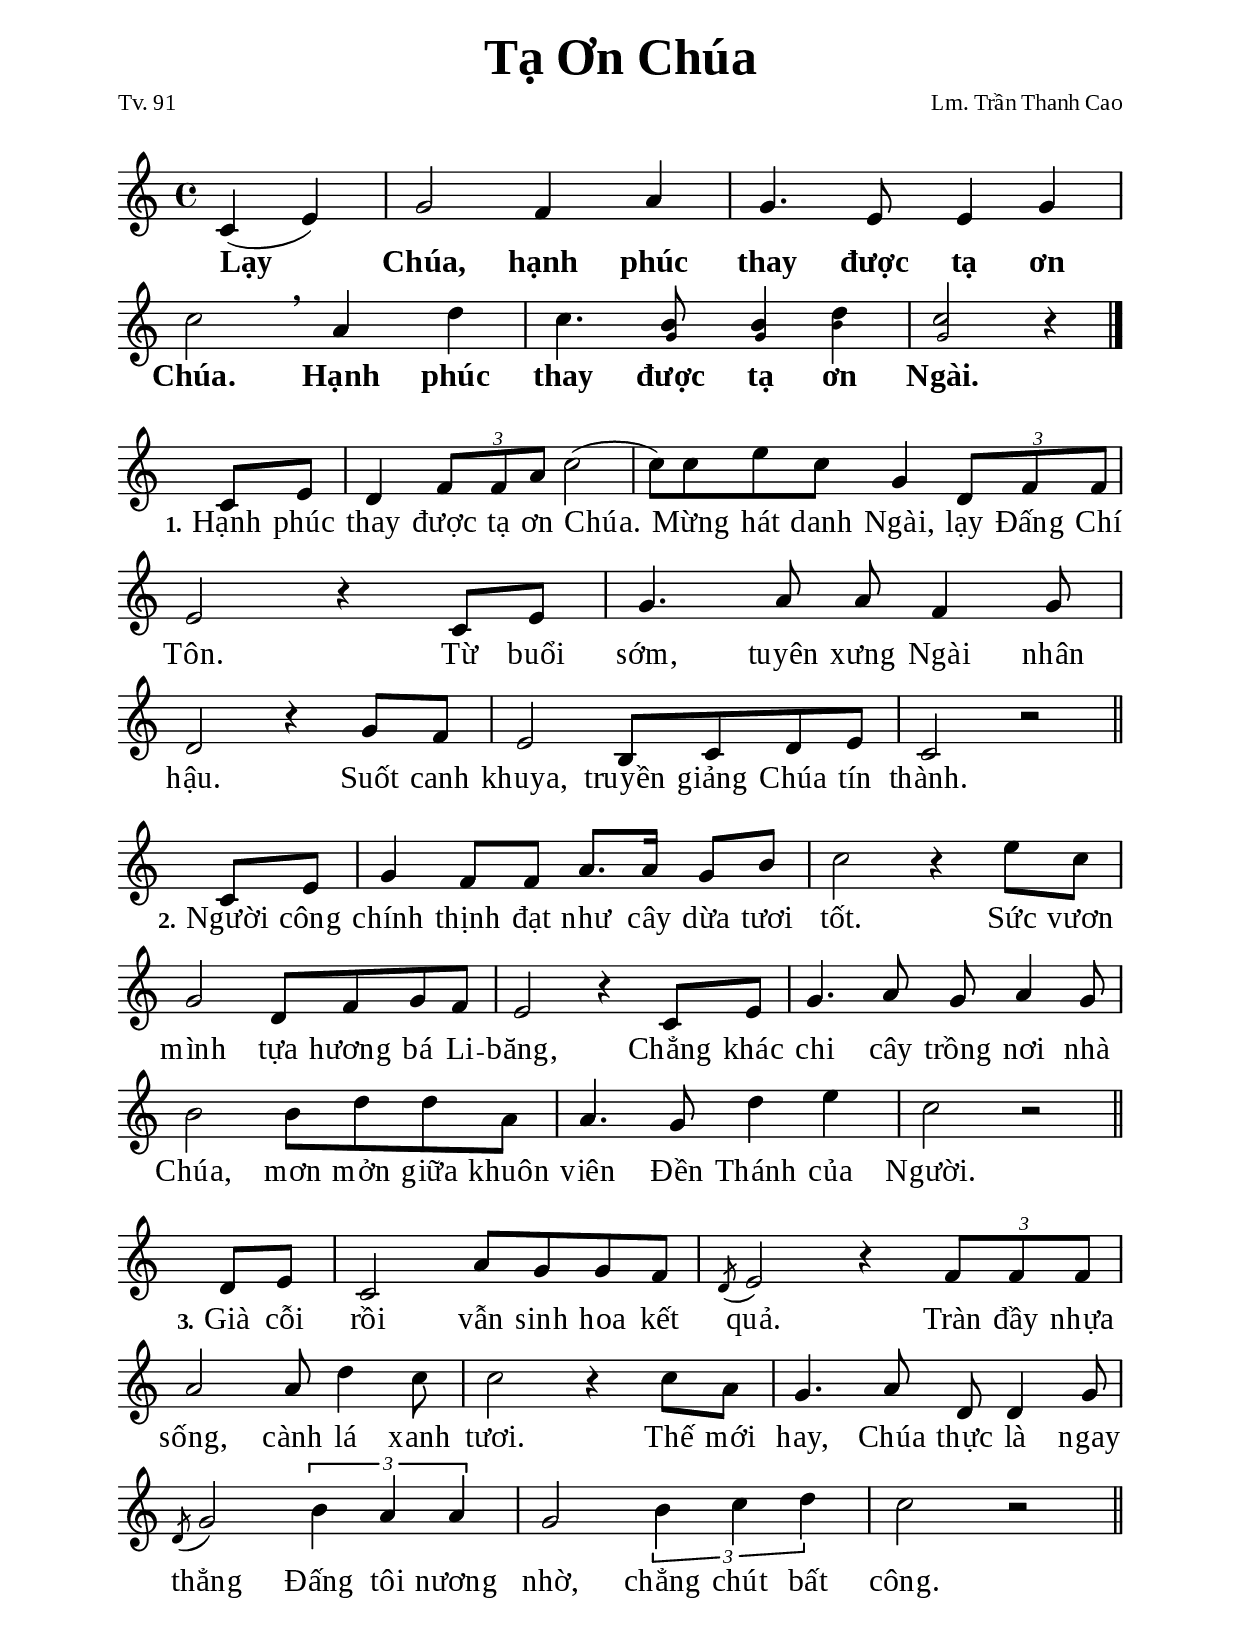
% Cài đặt chung
\version "2.20.0"
\include "english.ly"

\header {
  title = \markup { \fontsize #3 "Tạ Ơn Chúa" }
  poet = "Tv. 91"
  composer = "Lm. Trần Thanh Cao"
  arranger = " "
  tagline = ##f
}

\paper {
  #(set-paper-size "a4")
  top-margin = 10\mm
  bottom-margin = 10\mm
  left-margin = 20\mm
  right-margin = 20\mm
  indent = #0
  #(define fonts
    (make-pango-font-tree
      "Liberation Serif"
      "Liberation Serif"
      "Liberation Serif"
      (/ 20 20)))
  page-count = #1
}

% Nhạc điệp khúc
nhacDiepKhuc = \relative c' {
  \partial 2 c4 (e) |
  g2 f4 a |
  g4. e8 e4 g |
  c2 \breathe a4 d |
  c4.
  <b \tweak font-size #-2 g>8
  <b \tweak font-size #-2 g>4
  <d \tweak font-size #-2 b> |
  <c \tweak font-size #-2 g>2 r4 \bar "|."
}

% Nhạc phiên khúc
nhacPhienKhucMot = \relative c' {
  \partial 4 c8 e |
  d4 \tuplet 3/2 { f8 f a } c2 ( |
  c8) c e c g4 \tuplet 3/2 { d8 f f } |
  e2 r4 c8 e |
  g4. a8 a f4 g8 |
  d2 r4 g8 f |
  e2 b8 c d e |
  c2 r \bar "||"
}

nhacPhienKhucHai = \relative c' {
  \partial 4 c8 e |
  g4 f8 f a8. a16 g8 b |
  c2 r4 e8 c |
  g2 d8 f g f |
  e2 r4 c8 e |
  g4. a8 g a4 g8 |
  b2 b8 d d a |
  a4. g8 d'4 e |
  c2 r \bar "||"
}

nhacPhienKhucBa = \relative c' {
  \partial 4 d8 e |
  c2 a'8 g g f |
  \acciaccatura d8 e2 r4 \tuplet 3/2 { f8 f f } |
  a2 a8 d4 c8 |
  c2 r4 c8 a |
  g4. a8 d, d4 g8 |
  \acciaccatura d8 g2 \tuplet 3/2 { b4 a a } |
  g2 \tuplet 3/2 { b4 c d } |
  c2 r \bar "||"
}

% Lời điệp khúc
loiDiepKhuc = \lyricmode {
  Lạy Chúa, hạnh phúc thay được tạ ơn Chúa.
  Hạnh phúc thay được tạ ơn Ngài.
}

% Lời phiên khúc
loiPhienKhucMot = \lyricmode {
  \set stanza = #"1."
  Hạnh phúc thay được tạ ơn Chúa.
  Mừng hát danh Ngài, lạy Đấng Chí Tôn.
  Từ buổi sớm, tuyên xưng Ngài nhân hậu.
  Suốt canh khuya, truyền giảng Chúa tín thành.
}

loiPhienKhucHai = \lyricmode {
  \set stanza = #"2."
  Người công chính thịnh đạt như cây dừa tươi tốt.
  Sức vươn mình tựa hương bá Li -- băng,
  Chẳng khác chi cây trồng nơi nhà Chúa,
  mơn mởn giữa khuôn viên Đền Thánh của Người.
}

loiPhienKhucBa = \lyricmode {
  \set stanza = #"3."
  Già cỗi rồi vẫn sinh hoa kết quả.
  Tràn đầy nhựa sống, cành lá xanh tươi.
  Thế mới hay, Chúa thực là ngay thẳng
  Đấng tôi nương nhờ, chẳng chút bất công.
}


% Dàn trang
\score {
  \new ChoirStaff <<
    \new Staff = diepKhuc \with {
        \consists "Merge_rests_engraver"
        \magnifyStaff #(magstep +1)
      }
      <<
      \new Voice = beSop {
        \key c \major \time 4/4 \stemNeutral \nhacDiepKhuc
      }
    >>
    \new Lyrics \lyricsto beSop \loiDiepKhuc
  >>
  \layout {
    \override Lyrics.LyricText.font-series = #'bold
    \override Lyrics.LyricText.font-size = #+3
    \override Lyrics.LyricSpace.minimum-distance = #4.0
    \override Score.BarNumber.break-visibility = ##(#f #f #f)
    \override Score.SpacingSpanner.uniform-stretching = ##t
  }
}

\score {
  \new ChoirStaff <<
    \new Staff = phienKhuc \with {
        \magnifyStaff #(magstep +1)
      }
      <<
      \new Voice = beSop {
        \key c \major \time 4/4 \nhacPhienKhucMot
      }
    >>
    \new Lyrics \lyricsto beSop \loiPhienKhucMot
  >>
  \layout {
    \override Staff.TimeSignature.transparent = ##t
    \override Lyrics.LyricText.font-size = #+3
    \override Lyrics.LyricSpace.minimum-distance = #1.0
    \override Score.BarNumber.break-visibility = ##(#f #f #f)
    \override Score.SpacingSpanner.uniform-stretching = ##t
  }
}

\score {
  \new ChoirStaff <<
    \new Staff = phienKhuc \with {
        \magnifyStaff #(magstep +1)
      }
      <<
      \new Voice = beSop {
        \key c \major \time 4/4 \nhacPhienKhucHai
      }
    >>
    \new Lyrics \lyricsto beSop \loiPhienKhucHai
  >>
  \layout {
    \override Staff.TimeSignature.transparent = ##t
    \override Lyrics.LyricText.font-size = #+3
    \override Lyrics.LyricSpace.minimum-distance = #1.0
    \override Score.BarNumber.break-visibility = ##(#f #f #f)
    \override Score.SpacingSpanner.uniform-stretching = ##t
  }
}

\score {
  \new ChoirStaff <<
    \new Staff = phienKhuc \with {
        \magnifyStaff #(magstep +1)
      }
      <<
      \new Voice = beSop {
        \key c \major \time 4/4 \nhacPhienKhucBa
      }
    >>
    \new Lyrics \lyricsto beSop \loiPhienKhucBa
  >>
  \layout {
    \override Staff.TimeSignature.transparent = ##t
    \override Lyrics.LyricText.font-size = #+3
    \override Lyrics.LyricSpace.minimum-distance = #1.0
    \override Score.BarNumber.break-visibility = ##(#f #f #f)
    \override Score.SpacingSpanner.uniform-stretching = ##t
  }
}
